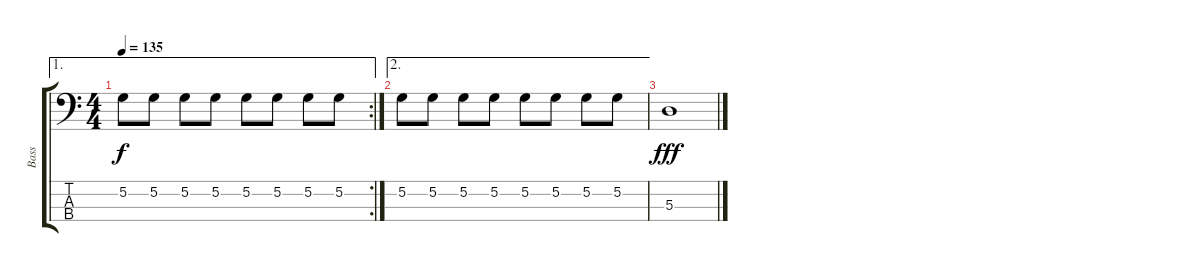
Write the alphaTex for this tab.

\track ("Bass" "Bass") {instrument electricbassfinger}
\staff {score tabs}
\tuning (G2 D2 A1 E1) {hide}
\ae 1
\rc 2
\ts (4 4)
\tempo 135
\clef f4
\ks c
5.2.8{dy f} 5.2.8 5.2.8 5.2.8 5.2.8 5.2.8 5.2.8 5.2.8 |
\ae 2
5.2.8 5.2.8 5.2.8 5.2.8 5.2.8 5.2.8 5.2.8 5.2.8 |
5.3.1{dy fff}
